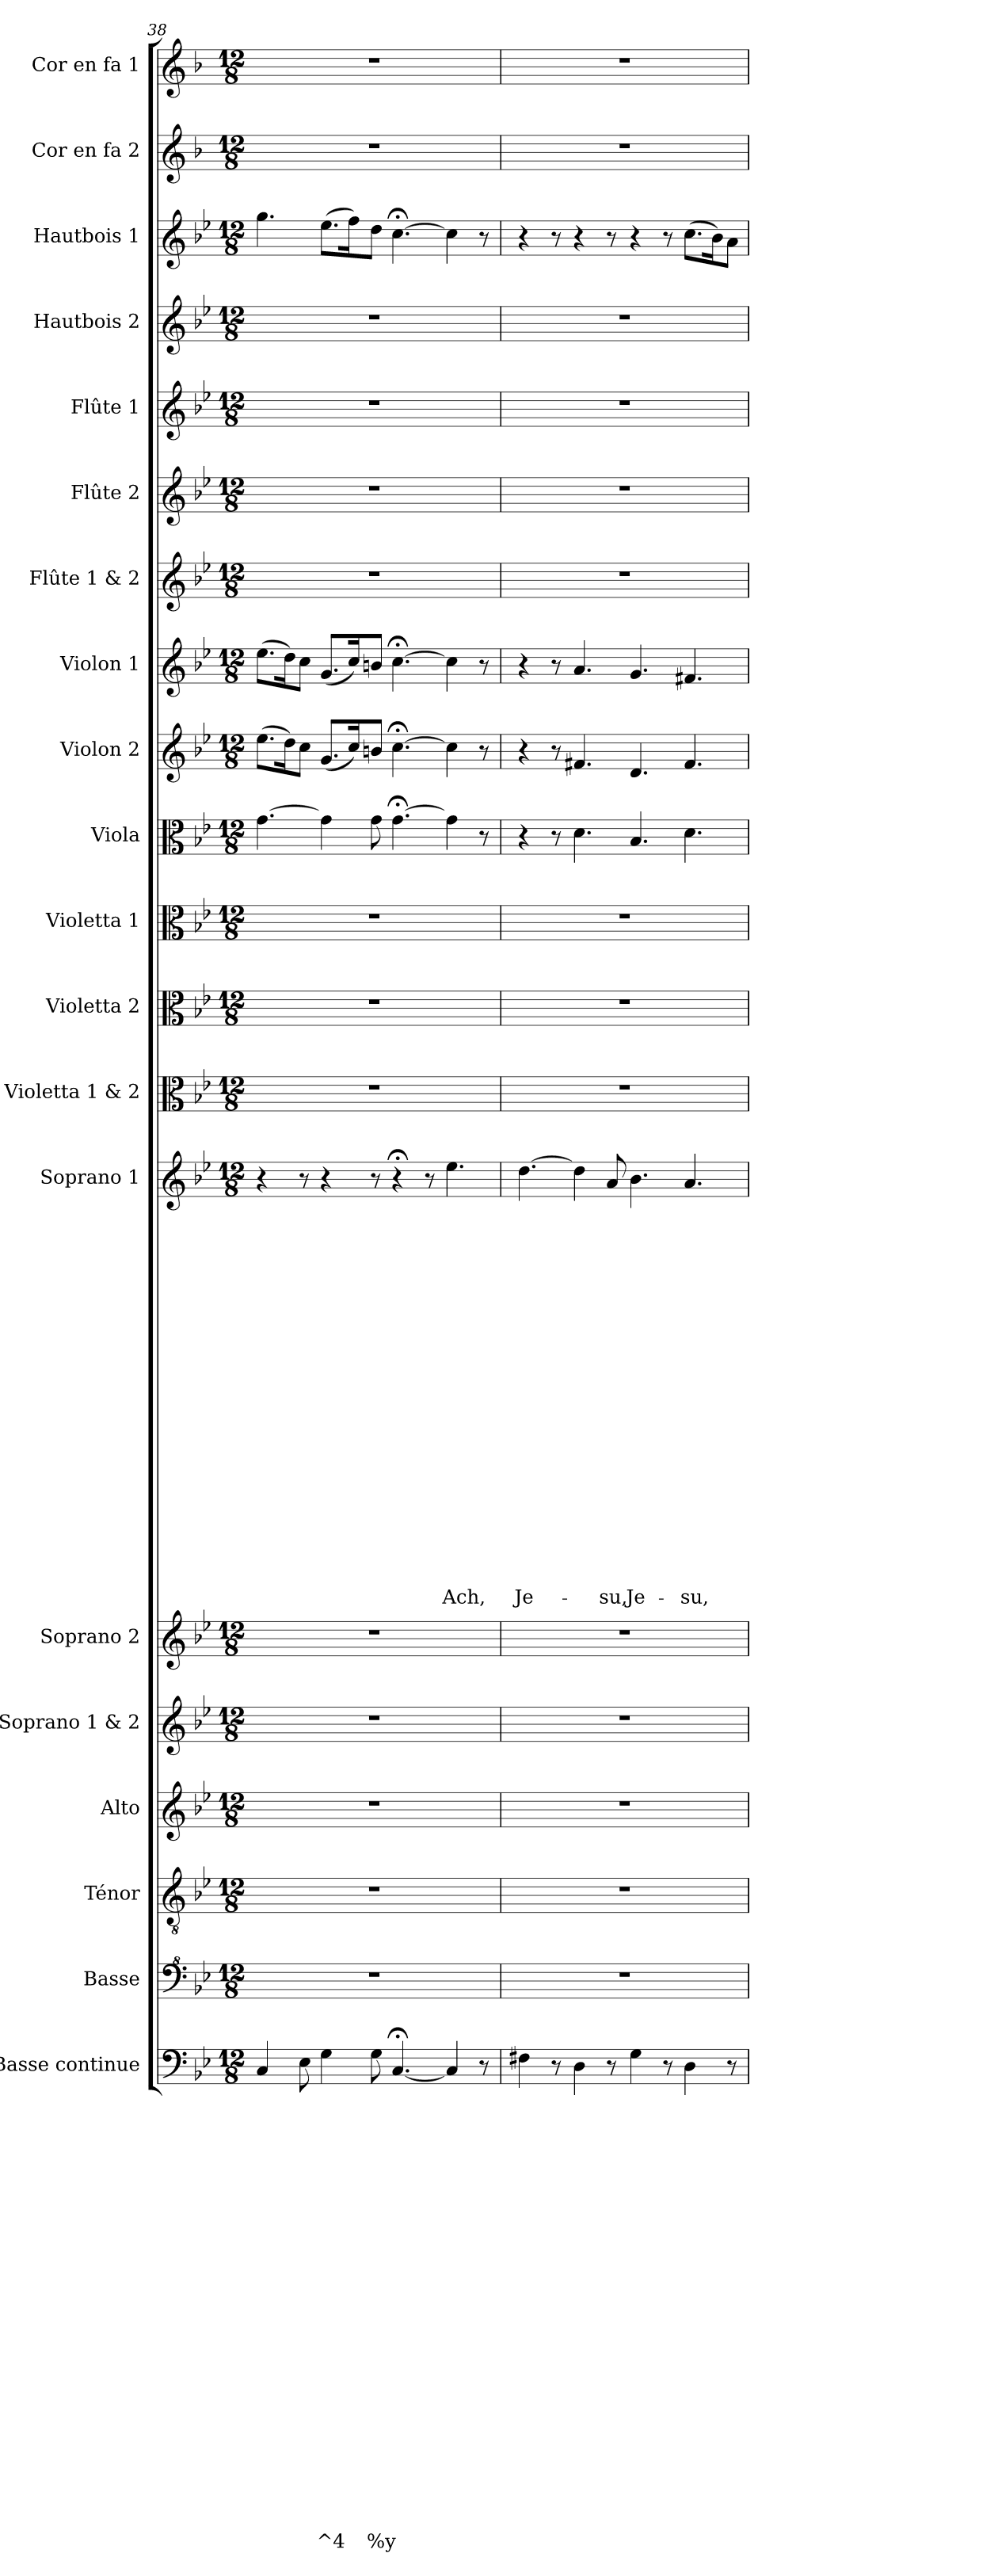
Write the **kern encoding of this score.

**kern	**text	**text	**text	**text	**text	**text	**text	**text	**text	**text	**text	**text	**text	**text	**text	**text	**text	**text	**text	**text	**text	**text	**text	**text	**kern	**kern	**kern	**kern	**kern	**kern	**text	**text	**text	**text	**text	**text	**text	**text	**text	**text	**text	**text	**text	**text	**text	**text	**text	**text	**text	**text	**text	**kern	**kern	**kern	**kern	**kern	**kern	**kern	**kern	**kern	**kern	**kern	**kern	**kern
*part20	*part20	*part20	*part20	*part20	*part20	*part20	*part20	*part20	*part20	*part20	*part20	*part20	*part20	*part20	*part20	*part20	*part20	*part20	*part20	*part20	*part20	*part20	*part20	*part20	*part19	*part18	*part17	*part16	*part15	*part14	*part14	*part14	*part14	*part14	*part14	*part14	*part14	*part14	*part14	*part14	*part14	*part14	*part14	*part14	*part14	*part14	*part14	*part14	*part14	*part14	*part14	*part13	*part12	*part11	*part10	*part9	*part8	*part7	*part6	*part5	*part4	*part3	*part2	*part1
*staff20	*staff20	*staff20	*staff20	*staff20	*staff20	*staff20	*staff20	*staff20	*staff20	*staff20	*staff20	*staff20	*staff20	*staff20	*staff20	*staff20	*staff20	*staff20	*staff20	*staff20	*staff20	*staff20	*staff20	*staff20	*staff19	*staff18	*staff17	*staff16	*staff15	*staff14	*staff14	*staff14	*staff14	*staff14	*staff14	*staff14	*staff14	*staff14	*staff14	*staff14	*staff14	*staff14	*staff14	*staff14	*staff14	*staff14	*staff14	*staff14	*staff14	*staff14	*staff14	*staff13	*staff12	*staff11	*staff10	*staff9	*staff8	*staff7	*staff6	*staff5	*staff4	*staff3	*staff2	*staff1
*I"Basse continue	*	*	*	*	*	*	*	*	*	*	*	*	*	*	*	*	*	*	*	*	*	*	*	*	*I"Basse	*I"Ténor	*I"Alto	*I"Soprano 1 & 2	*I"Soprano 2	*I"Soprano 1	*	*	*	*	*	*	*	*	*	*	*	*	*	*	*	*	*	*	*	*	*	*I"Violetta 1 & 2	*I"Violetta 2	*I"Violetta 1	*I"Viola	*I"Violon 2	*I"Violon 1	*I"Flûte 1 & 2	*I"Flûte 2	*I"Flûte 1	*I"Hautbois 2	*I"Hautbois 1	*I"Cor en fa 2	*I"Cor en fa 1
*I'BC	*	*	*	*	*	*	*	*	*	*	*	*	*	*	*	*	*	*	*	*	*	*	*	*	*I'Bas	*I'T	*I'A	*	*I'S 2	*I'S 1	*	*	*	*	*	*	*	*	*	*	*	*	*	*	*	*	*	*	*	*	*	*	*I'Vta 2	*I'Vta 1	*I'Vla	*I'Vln 2	*I'Vln 1	*	*I'Fl 2	*I'Fl 1	*I'Hb 2	*I'Hb 1	*I'Cor 2	*I'Cor 1
*clefF4	*	*	*	*	*	*	*	*	*	*	*	*	*	*	*	*	*	*	*	*	*	*	*	*	*clefF^4	*clefGv2	*clefG2	*clefG2	*clefG2	*clefG2	*	*	*	*	*	*	*	*	*	*	*	*	*	*	*	*	*	*	*	*	*	*clefC3	*clefC3	*clefC3	*clefC3	*clefG2	*clefG2	*clefG2	*clefG2	*clefG2	*clefG2	*clefG2	*clefG2	*clefG2
*ITrd7c12	*	*	*	*	*	*	*	*	*	*	*	*	*	*	*	*	*	*	*	*	*	*	*	*	*	*	*	*	*	*	*	*	*	*	*	*	*	*	*	*	*	*	*	*	*	*	*	*	*	*	*	*	*	*	*	*	*	*	*	*	*	*	*ITrd4c7	*ITrd4c7
*k[b-e-]	*	*	*	*	*	*	*	*	*	*	*	*	*	*	*	*	*	*	*	*	*	*	*	*	*k[b-e-]	*k[b-e-]	*k[b-e-]	*k[b-e-]	*k[b-e-]	*k[b-e-]	*	*	*	*	*	*	*	*	*	*	*	*	*	*	*	*	*	*	*	*	*	*k[b-e-]	*k[b-e-]	*k[b-e-]	*k[b-e-]	*k[b-e-]	*k[b-e-]	*k[b-e-]	*k[b-e-]	*k[b-e-]	*k[b-e-]	*k[b-e-]	*k[b-e-]	*k[b-e-]
*B-:	*	*	*	*	*	*	*	*	*	*	*	*	*	*	*	*	*	*	*	*	*	*	*	*	*B-:	*B-:	*B-:	*B-:	*B-:	*B-:	*	*	*	*	*	*	*	*	*	*	*	*	*	*	*	*	*	*	*	*	*	*B-:	*B-:	*B-:	*B-:	*B-:	*B-:	*B-:	*B-:	*B-:	*B-:	*B-:	*B-:	*B-:
*M12/8	*	*	*	*	*	*	*	*	*	*	*	*	*	*	*	*	*	*	*	*	*	*	*	*	*M12/8	*M12/8	*M12/8	*M12/8	*M12/8	*M12/8	*	*	*	*	*	*	*	*	*	*	*	*	*	*	*	*	*	*	*	*	*	*M12/8	*M12/8	*M12/8	*M12/8	*M12/8	*M12/8	*M12/8	*M12/8	*M12/8	*M12/8	*M12/8	*M12/8	*M12/8
=38	=38	=38	=38	=38	=38	=38	=38	=38	=38	=38	=38	=38	=38	=38	=38	=38	=38	=38	=38	=38	=38	=38	=38	=38	=38	=38	=38	=38	=38	=38	=38	=38	=38	=38	=38	=38	=38	=38	=38	=38	=38	=38	=38	=38	=38	=38	=38	=38	=38	=38	=38	=38	=38	=38	=38	=38	=38	=38	=38	=38	=38	=38	=38	=38
4CC/	.	.	.	.	.	.	.	.	.	.	.	.	.	.	.	.	.	.	.	.	.	.	.	.	1.r	1.r	1.r	1.r	1.r	4r	.	.	.	.	.	.	.	.	.	.	.	.	.	.	.	.	.	.	.	.	.	1.r	1.r	1.r	[4.g\	(>8.ee-\L	(>8.ee-\L	1.r	1.r	1.r	1.r	4.gg\	1.r	1.r
.	.	.	.	.	.	.	.	.	.	.	.	.	.	.	.	.	.	.	.	.	.	.	.	.	.	.	.	.	.	.	.	.	.	.	.	.	.	.	.	.	.	.	.	.	.	.	.	.	.	.	.	.	.	.	.	16dd\k)	16dd\k)	.	.	.	.	.	.	.
8EE-\	.	.	.	.	.	.	.	.	.	.	.	.	.	.	.	.	.	.	.	.	.	.	.	.	.	.	.	.	.	8r	.	.	.	.	.	.	.	.	.	.	.	.	.	.	.	.	.	.	.	.	.	.	.	.	.	8cc\J	8cc\J	.	.	.	.	.	.	.
!	!	!	!	!	!	!	!	!	!	!	!	!	!	!	!	!	!	!	!	!	!	!	!	!LO:LY:b	!	!	!	!	!	!	!	!	!	!	!	!	!	!	!	!	!	!	!	!	!	!	!	!	!	!	!	!	!	!	!	!	!	!	!	!	!	!	!	!
4GG\	.	.	.	.	.	.	.	.	.	.	.	.	.	.	.	.	.	.	.	.	.	.	.	^4	.	.	.	.	.	4r	.	.	.	.	.	.	.	.	.	.	.	.	.	.	.	.	.	.	.	.	.	.	.	.	4g\]	(<8.g/L	(<8.g/L	.	.	.	.	(>8.ee-\L	.	.
.	.	.	.	.	.	.	.	.	.	.	.	.	.	.	.	.	.	.	.	.	.	.	.	.	.	.	.	.	.	.	.	.	.	.	.	.	.	.	.	.	.	.	.	.	.	.	.	.	.	.	.	.	.	.	.	16cc/k)	16cc/k)	.	.	.	.	16ff\k)	.	.
!	!	!	!	!	!	!	!	!	!	!	!	!	!	!	!	!	!	!	!	!	!	!	!	!LO:LY:b	!	!	!	!	!	!	!	!	!	!	!	!	!	!	!	!	!	!	!	!	!	!	!	!	!	!	!	!	!	!	!	!	!	!	!	!	!	!	!	!
8GG\	.	.	.	.	.	.	.	.	.	.	.	.	.	.	.	.	.	.	.	.	.	.	.	%y	.	.	.	.	.	8r	.	.	.	.	.	.	.	.	.	.	.	.	.	.	.	.	.	.	.	.	.	.	.	.	8g\	8bn/J	8bn/J	.	.	.	.	8dd\J	.	.
[4.CC;</	.	.	.	.	.	.	.	.	.	.	.	.	.	.	.	.	.	.	.	.	.	.	.	.	.	.	.	.	.	4r;<	.	.	.	.	.	.	.	.	.	.	.	.	.	.	.	.	.	.	.	.	.	.	.	.	[4.g;<\	[4.cc;<\	[4.cc;<\	.	.	.	.	[4.cc;<\	.	.
.	.	.	.	.	.	.	.	.	.	.	.	.	.	.	.	.	.	.	.	.	.	.	.	.	.	.	.	.	.	8r	.	.	.	.	.	.	.	.	.	.	.	.	.	.	.	.	.	.	.	.	.	.	.	.	.	.	.	.	.	.	.	.	.	.
!	!	!	!	!	!	!	!	!	!	!	!	!	!	!	!	!	!	!	!	!	!	!	!	!	!	!	!	!	!	!	!	!	!	!	!	!	!	!	!	!	!	!	!	!	!	!	!	!	!	!	!LO:LY:b	!	!	!	!	!	!	!	!	!	!	!	!	!
4CC/]	.	.	.	.	.	.	.	.	.	.	.	.	.	.	.	.	.	.	.	.	.	.	.	.	.	.	.	.	.	4.ee-\	.	.	.	.	.	.	.	.	.	.	.	.	.	.	.	.	.	.	.	.	Ach,	.	.	.	4g\]	4cc\]	4cc\]	.	.	.	.	4cc\]	.	.
8r	.	.	.	.	.	.	.	.	.	.	.	.	.	.	.	.	.	.	.	.	.	.	.	.	.	.	.	.	.	.	.	.	.	.	.	.	.	.	.	.	.	.	.	.	.	.	.	.	.	.	.	.	.	.	8r	8r	8r	.	.	.	.	8r	.	.
=39	=39	=39	=39	=39	=39	=39	=39	=39	=39	=39	=39	=39	=39	=39	=39	=39	=39	=39	=39	=39	=39	=39	=39	=39	=39	=39	=39	=39	=39	=39	=39	=39	=39	=39	=39	=39	=39	=39	=39	=39	=39	=39	=39	=39	=39	=39	=39	=39	=39	=39	=39	=39	=39	=39	=39	=39	=39	=39	=39	=39	=39	=39	=39	=39
!	!	!	!	!	!	!	!	!	!	!	!	!	!	!	!	!	!	!	!	!	!	!	!	!	!	!	!	!	!	!	!	!	!	!	!	!	!	!	!	!	!	!	!	!	!	!	!	!	!	!	!LO:LY:b	!	!	!	!	!	!	!	!	!	!	!	!	!
4FF#X\	.	.	.	.	.	.	.	.	.	.	.	.	.	.	.	.	.	.	.	.	.	.	.	.	1.r	1.r	1.r	1.r	1.r	[4.dd\	.	.	.	.	.	.	.	.	.	.	.	.	.	.	.	.	.	.	.	.	Je-	1.r	1.r	1.r	4r	4r	4r	1.r	1.r	1.r	1.r	4r	1.r	1.r
8r	.	.	.	.	.	.	.	.	.	.	.	.	.	.	.	.	.	.	.	.	.	.	.	.	.	.	.	.	.	.	.	.	.	.	.	.	.	.	.	.	.	.	.	.	.	.	.	.	.	.	.	.	.	.	8r	8r	8r	.	.	.	.	8r	.	.
4DD\	.	.	.	.	.	.	.	.	.	.	.	.	.	.	.	.	.	.	.	.	.	.	.	.	.	.	.	.	.	4dd\]	.	.	.	.	.	.	.	.	.	.	.	.	.	.	.	.	.	.	.	.	.	.	.	.	4.d\	4.f#X/	4.a/	.	.	.	.	4r	.	.
!	!	!	!	!	!	!	!	!	!	!	!	!	!	!	!	!	!	!	!	!	!	!	!	!	!	!	!	!	!	!	!	!	!	!	!	!	!	!	!	!	!	!	!	!	!	!	!	!	!	!	!LO:LY:b	!	!	!	!	!	!	!	!	!	!	!	!	!
8r	.	.	.	.	.	.	.	.	.	.	.	.	.	.	.	.	.	.	.	.	.	.	.	.	.	.	.	.	.	8a/	.	.	.	.	.	.	.	.	.	.	.	.	.	.	.	.	.	.	.	.	-su,	.	.	.	.	.	.	.	.	.	.	8r	.	.
!	!	!	!	!	!	!	!	!	!	!	!	!	!	!	!	!	!	!	!	!	!	!	!	!	!	!	!	!	!	!	!	!	!	!	!	!	!	!	!	!	!	!	!	!	!	!	!	!	!	!	!LO:LY:b	!	!	!	!	!	!	!	!	!	!	!	!	!
4GG\	.	.	.	.	.	.	.	.	.	.	.	.	.	.	.	.	.	.	.	.	.	.	.	.	.	.	.	.	.	4.b-\	.	.	.	.	.	.	.	.	.	.	.	.	.	.	.	.	.	.	.	.	Je-	.	.	.	4.B-/	4.d/	4.g/	.	.	.	.	4r	.	.
8r	.	.	.	.	.	.	.	.	.	.	.	.	.	.	.	.	.	.	.	.	.	.	.	.	.	.	.	.	.	.	.	.	.	.	.	.	.	.	.	.	.	.	.	.	.	.	.	.	.	.	.	.	.	.	.	.	.	.	.	.	.	8r	.	.
!	!	!	!	!	!	!	!	!	!	!	!	!	!	!	!	!	!	!	!	!	!	!	!	!	!	!	!	!	!	!	!	!	!	!	!	!	!	!	!	!	!	!	!	!	!	!	!	!	!	!	!LO:LY:b	!	!	!	!	!	!	!	!	!	!	!	!	!
4DD\	.	.	.	.	.	.	.	.	.	.	.	.	.	.	.	.	.	.	.	.	.	.	.	.	.	.	.	.	.	4.a/	.	.	.	.	.	.	.	.	.	.	.	.	.	.	.	.	.	.	.	.	-su,	.	.	.	4.d\	4.f#/	4.f#X/	.	.	.	.	(>8.cc\L	.	.
.	.	.	.	.	.	.	.	.	.	.	.	.	.	.	.	.	.	.	.	.	.	.	.	.	.	.	.	.	.	.	.	.	.	.	.	.	.	.	.	.	.	.	.	.	.	.	.	.	.	.	.	.	.	.	.	.	.	.	.	.	.	16b-\k)	.	.
8r	.	.	.	.	.	.	.	.	.	.	.	.	.	.	.	.	.	.	.	.	.	.	.	.	.	.	.	.	.	.	.	.	.	.	.	.	.	.	.	.	.	.	.	.	.	.	.	.	.	.	.	.	.	.	.	.	.	.	.	.	.	8a\J	.	.
=	=	=	=	=	=	=	=	=	=	=	=	=	=	=	=	=	=	=	=	=	=	=	=	=	=	=	=	=	=	=	=	=	=	=	=	=	=	=	=	=	=	=	=	=	=	=	=	=	=	=	=	=	=	=	=	=	=	=	=	=	=	=	=	=
*-	*-	*-	*-	*-	*-	*-	*-	*-	*-	*-	*-	*-	*-	*-	*-	*-	*-	*-	*-	*-	*-	*-	*-	*-	*-	*-	*-	*-	*-	*-	*-	*-	*-	*-	*-	*-	*-	*-	*-	*-	*-	*-	*-	*-	*-	*-	*-	*-	*-	*-	*-	*-	*-	*-	*-	*-	*-	*-	*-	*-	*-	*-	*-	*-
